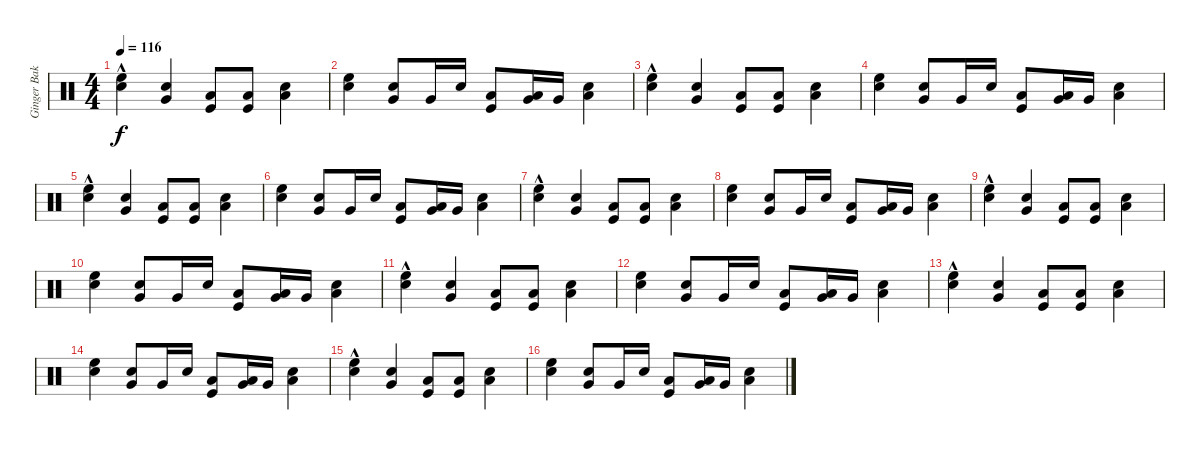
\track ("Ginger Baker" "Ginger Bak") {instrument percussion}
\staff {score}
\articulation defaults
\ts (4 4)
\tempo 116
\clef neutral
\ks c
("Electric Snare (hit)"{hac} "High Floor Tom (hit)").4{dy f} ("Electric Snare (hit)" "Very Low Tom (hit)").4 ("Low Tom (hit)" "Kick (hit)").8 ("Low Tom (hit)" "Kick (hit)").8 ("Snare (hit) 2" "Low Tom (hit)").4 |
("Electric Snare (hit)" "High Floor Tom (hit)").4 ("Electric Snare (hit)" "Very Low Tom (hit)").8 "Very Low Tom (hit)".16 "Electric Snare (hit)".16 ("Low Tom (hit)" "Kick (hit)").8 ("Low Tom (hit)" "Very Low Tom (hit)").16 "Very Low Tom (hit)".16 ("Snare (hit) 2" "Low Tom (hit)").4 |
("Electric Snare (hit)"{hac} "High Floor Tom (hit)").4 ("Electric Snare (hit)" "Very Low Tom (hit)").4 ("Low Tom (hit)" "Kick (hit)").8 ("Low Tom (hit)" "Kick (hit)").8 ("Snare (hit) 2" "Low Tom (hit)").4 |
("Electric Snare (hit)" "High Floor Tom (hit)").4 ("Electric Snare (hit)" "Very Low Tom (hit)").8 "Very Low Tom (hit)".16 "Electric Snare (hit)".16 ("Low Tom (hit)" "Kick (hit)").8 ("Low Tom (hit)" "Very Low Tom (hit)").16 "Very Low Tom (hit)".16 ("Snare (hit) 2" "Low Tom (hit)").4 |
("Electric Snare (hit)"{hac} "High Floor Tom (hit)").4 ("Electric Snare (hit)" "Very Low Tom (hit)").4 ("Low Tom (hit)" "Kick (hit)").8 ("Low Tom (hit)" "Kick (hit)").8 ("Snare (hit) 2" "Low Tom (hit)").4 |
("Electric Snare (hit)" "High Floor Tom (hit)").4 ("Electric Snare (hit)" "Very Low Tom (hit)").8 "Very Low Tom (hit)".16 "Electric Snare (hit)".16 ("Low Tom (hit)" "Kick (hit)").8 ("Low Tom (hit)" "Very Low Tom (hit)").16 "Very Low Tom (hit)".16 ("Snare (hit) 2" "Low Tom (hit)").4 |
("Electric Snare (hit)"{hac} "High Floor Tom (hit)").4 ("Electric Snare (hit)" "Very Low Tom (hit)").4 ("Low Tom (hit)" "Kick (hit)").8 ("Low Tom (hit)" "Kick (hit)").8 ("Snare (hit) 2" "Low Tom (hit)").4 |
("Electric Snare (hit)" "High Floor Tom (hit)").4 ("Electric Snare (hit)" "Very Low Tom (hit)").8 "Very Low Tom (hit)".16 "Electric Snare (hit)".16 ("Low Tom (hit)" "Kick (hit)").8 ("Low Tom (hit)" "Very Low Tom (hit)").16 "Very Low Tom (hit)".16 ("Snare (hit) 2" "Low Tom (hit)").4 |
("Electric Snare (hit)"{hac} "High Floor Tom (hit)").4 ("Electric Snare (hit)" "Very Low Tom (hit)").4 ("Low Tom (hit)" "Kick (hit)").8 ("Low Tom (hit)" "Kick (hit)").8 ("Snare (hit) 2" "Low Tom (hit)").4 |
("Electric Snare (hit)" "High Floor Tom (hit)").4 ("Electric Snare (hit)" "Very Low Tom (hit)").8 "Very Low Tom (hit)".16 "Electric Snare (hit)".16 ("Low Tom (hit)" "Kick (hit)").8 ("Low Tom (hit)" "Very Low Tom (hit)").16 "Very Low Tom (hit)".16 ("Snare (hit) 2" "Low Tom (hit)").4 |
("Electric Snare (hit)"{hac} "High Floor Tom (hit)").4 ("Electric Snare (hit)" "Very Low Tom (hit)").4 ("Low Tom (hit)" "Kick (hit)").8 ("Low Tom (hit)" "Kick (hit)").8 ("Snare (hit) 2" "Low Tom (hit)").4 |
("Electric Snare (hit)" "High Floor Tom (hit)").4 ("Electric Snare (hit)" "Very Low Tom (hit)").8 "Very Low Tom (hit)".16 "Electric Snare (hit)".16 ("Low Tom (hit)" "Kick (hit)").8 ("Low Tom (hit)" "Very Low Tom (hit)").16 "Very Low Tom (hit)".16 ("Snare (hit) 2" "Low Tom (hit)").4 |
("Electric Snare (hit)"{hac} "High Floor Tom (hit)").4 ("Electric Snare (hit)" "Very Low Tom (hit)").4 ("Low Tom (hit)" "Kick (hit)").8 ("Low Tom (hit)" "Kick (hit)").8 ("Snare (hit) 2" "Low Tom (hit)").4 |
("Electric Snare (hit)" "High Floor Tom (hit)").4 ("Electric Snare (hit)" "Very Low Tom (hit)").8 "Very Low Tom (hit)".16 "Electric Snare (hit)".16 ("Low Tom (hit)" "Kick (hit)").8 ("Low Tom (hit)" "Very Low Tom (hit)").16 "Very Low Tom (hit)".16 ("Snare (hit) 2" "Low Tom (hit)").4 |
("Electric Snare (hit)"{hac} "High Floor Tom (hit)").4 ("Electric Snare (hit)" "Very Low Tom (hit)").4 ("Low Tom (hit)" "Kick (hit)").8 ("Low Tom (hit)" "Kick (hit)").8 ("Snare (hit) 2" "Low Tom (hit)").4 |
("Electric Snare (hit)" "High Floor Tom (hit)").4 ("Electric Snare (hit)" "Very Low Tom (hit)").8 "Very Low Tom (hit)".16 "Electric Snare (hit)".16 ("Low Tom (hit)" "Kick (hit)").8 ("Low Tom (hit)" "Very Low Tom (hit)").16 "Very Low Tom (hit)".16 ("Snare (hit) 2" "Low Tom (hit)").4
